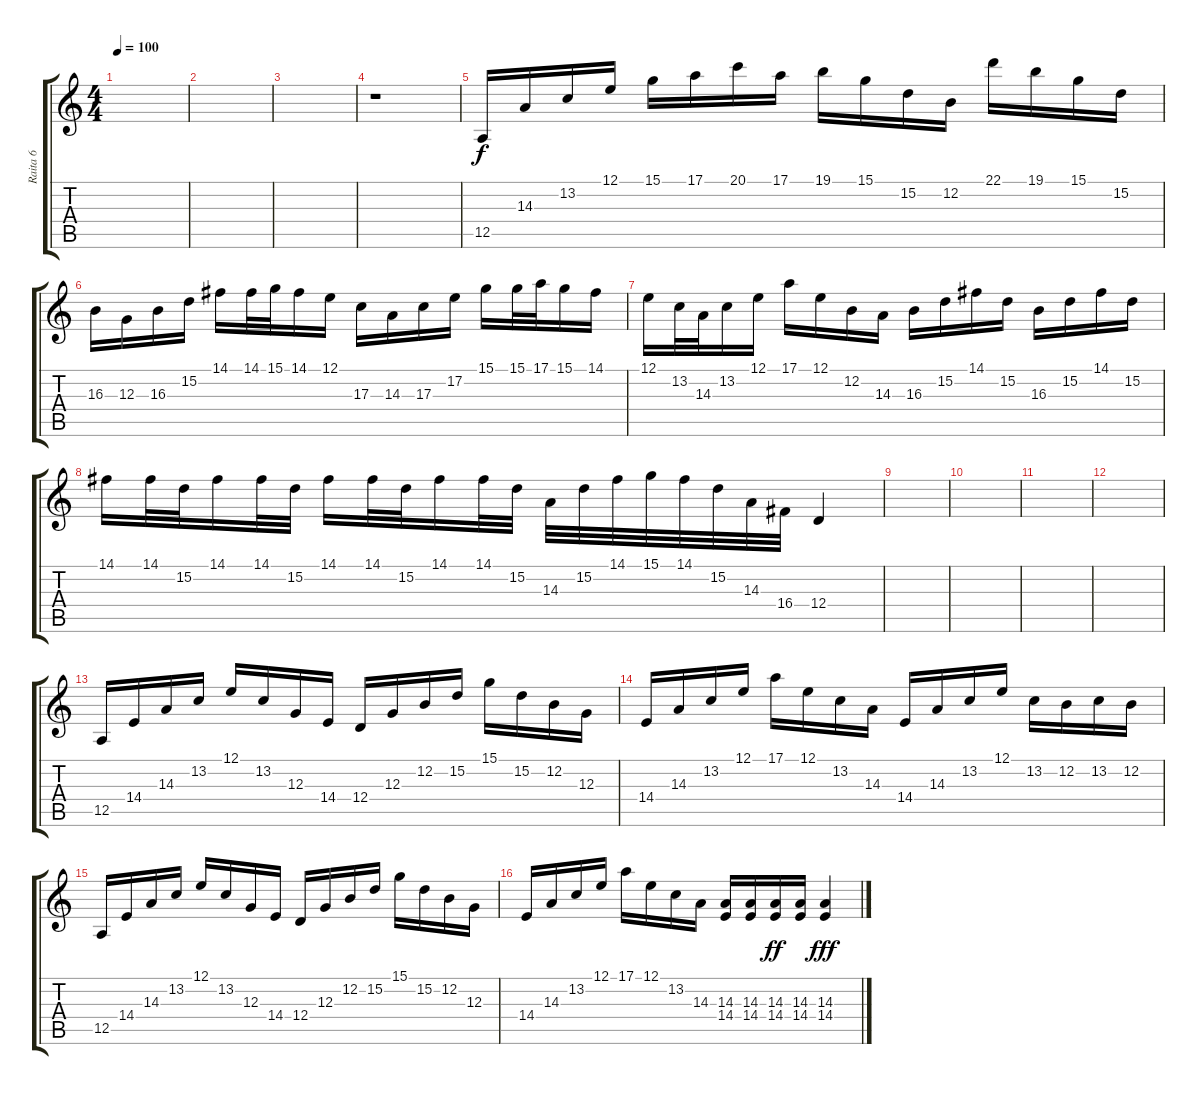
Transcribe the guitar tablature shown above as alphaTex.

\track ("Raita 6" "Raita 6") {instrument brightacousticpiano}
\staff {score tabs}
\tuning (E4 B3 G3 D3 A2 E2) {hide}
\ts (4 4)
\tempo 100
\clef g2
\ks c
|
|
|
r.1 |
12.5.16 14.3.16 13.2.16 12.1.16 15.1.16 17.1.16 20.1.16 17.1.16 19.1.16 15.1.16 15.2.16 12.2.16 22.1.16 19.1.16 15.1.16 15.2.16 |
16.3.16 12.3.16 16.3.16 15.2.16 14.1.16 14.1.32 15.1.32 14.1.16 12.1.16 17.3.16 14.3.16 17.3.16 17.2.16 15.1.16 15.1.32 17.1.32 15.1.16 14.1.16 |
12.1.16 13.2.32 14.3.32 13.2.16 12.1.16 17.1.16 12.1.16 12.2.16 14.3.16 16.3.16 15.2.16 14.1.16 15.2.16 16.3.16 15.2.16 14.1.16 15.2.16 |
14.1.16 14.1.32 15.2.32 14.1.16 14.1.32 15.2.32 14.1.16 14.1.32 15.2.32 14.1.16 14.1.32 15.2.32 14.3.32 15.2.32 14.1.32 15.1.32 14.1.32 15.2.32 14.3.32 16.4.32 12.4.4 |
|
|
|
|
12.5.16{dy f} 14.4.16 14.3.16 13.2.16 12.1.16 13.2.16 12.3.16 14.4.16 12.4.16 12.3.16 12.2.16 15.2.16 15.1.16 15.2.16 12.2.16 12.3.16 |
14.4.16 14.3.16 13.2.16 12.1.16 17.1.16 12.1.16 13.2.16 14.3.16 14.4.16 14.3.16 13.2.16 12.1.16 13.2.16 12.2.16 13.2.16 12.2.16 |
12.5.16 14.4.16 14.3.16 13.2.16 12.1.16 13.2.16 12.3.16 14.4.16 12.4.16 12.3.16 12.2.16 15.2.16 15.1.16 15.2.16 12.2.16 12.3.16 |
14.4.16 14.3.16 13.2.16 12.1.16 17.1.16 12.1.16 13.2.16 14.3.16 (14.3 14.4).16 (14.3 14.4).16 (14.3 14.4).16{dy ff} (14.3 14.4).16 (14.3 14.4).4{dy fff}
